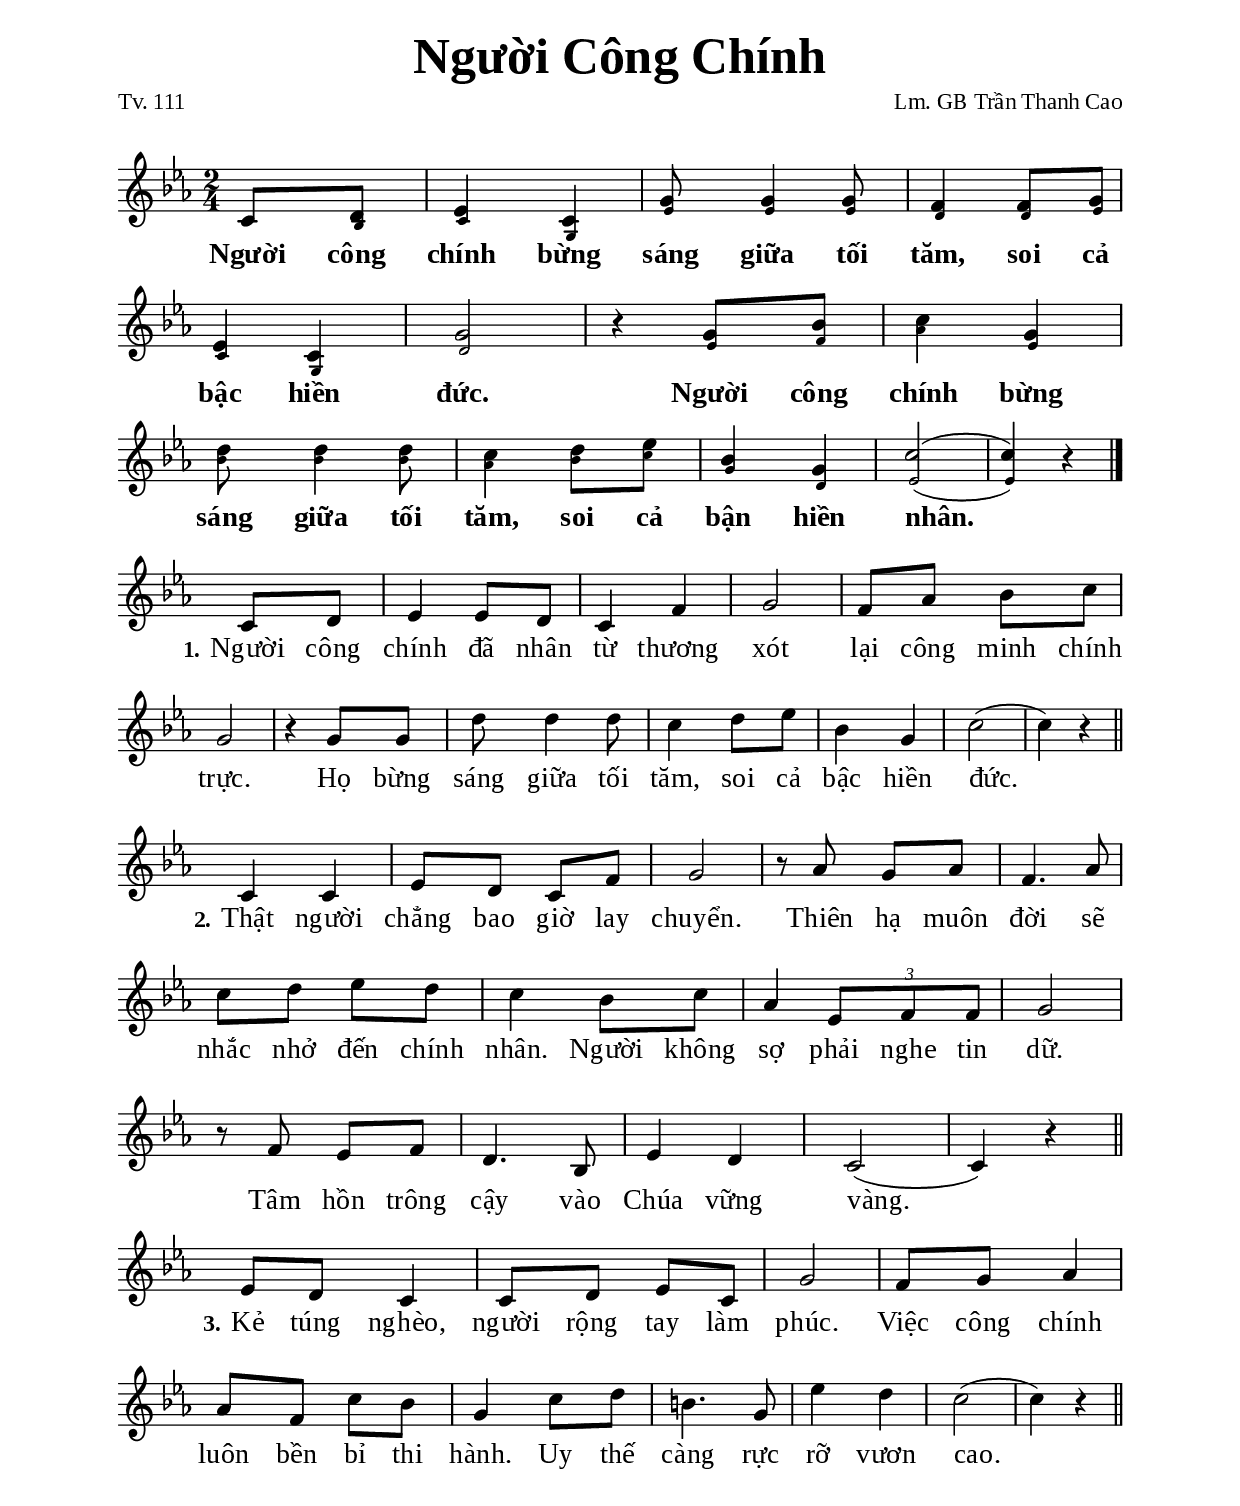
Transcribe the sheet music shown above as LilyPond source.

% Cài đặt chung
\version "2.22.1"
\include "english.ly"

\header {
  title = \markup { \fontsize #3 "Người Công Chính" }
  poet = "Tv. 111"
  composer = "Lm. GB Trần Thanh Cao"
  arranger = " "
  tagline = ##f
}

% Nhạc điệp khúc
nhacDiepKhucSop = \relative c' {
  \partial 4 c8 d |
  ef4 c |
  g'8 g4 g8 |
  f4 f8 g |
  ef4 c |
  g'2 |
  r4 g8 bf |
  c4 g |
  d'8 d4 d8 |
  c4 d8 ef |
  bf4 g |
  c2 ^( |
  c4) r \bar "|."
}

nhacDiepKhucBas = \relative c' {
  \partial 4 c8 bf |
  c4 g |
  ef'8 ef4 ef8 |
  d4 d8 ef |
  c4 g |
  d'2 |
  r4 ef8 f |
  af4 ef |
  bf'8 bf4 bf8 |
  af4 bf8 c |
  g4 d |
  ef2 _( |
  ef4) r
}

% Nhạc phiên khúc
nhacPhienKhucMot = \relative c' {
  \partial 4 c8 d |
  ef4 ef8 d |
  c4 f |
  g2 |
  f8 af bf c |
  g2 |
  r4 g8 g |
  d' d4 d8 |
  c4 d8 ef |
  bf4 g |
  c2 ( |
  c4) r \bar "||"
}

nhacPhienKhucHai = \relative c' {
  c4 c |
  ef8 d c f |
  g2 |
  r8 af g af |
  f4. af8 |
  c d ef d |
  c4 bf8 c |
  af4 \tuplet 3/2 { ef8 f f } |
  g2 |
  r8 f ef f |
  d4. bf8 |
  ef4 d |
  c2 ( |
  c4) r \bar "||"
}

nhacPhienKhucBa = \relative c' {
  ef8 d c4 |
  c8 d ef c |
  g'2 |
  f8 g af4 |
  af8 f c' bf |
  g4 c8 d |
  b!4. g8 |
  ef'4 d |
  c2 ( |
  c4) r \bar "||"
}

% Lời điệp khúc
loiDiepKhuc = \lyricmode {
  Người công chính bừng sáng giữa tối tăm,
  soi cả bậc hiền đức.
  Người công chính bừng sáng giữa tối tăm,
  soi cả bận hiền nhân.
}

% Lời phiên khúc
loiPhienKhucMot = \lyricmode {
  \set stanza = #"1."
  Người công chính đã nhân từ thương xót
  lại công minh chính trực.
  Họ bừng sáng giữa tối tăm, soi cả bậc hiền đức.
}

loiPhienKhucHai = \lyricmode {
  \set stanza = #"2."
  Thật người chẳng bao giờ lay chuyển.
  Thiên hạ muôn đời sẽ nhắc nhở đến chính nhân.
  Người không sợ phải nghe tin dữ.
  Tâm hồn trông cậy vào Chúa vững vàng.
}

loiPhienKhucBa = \lyricmode {
  \set stanza = #"3."
  Kẻ túng nghèo, người rộng tay làm phúc.
  Việc công chính luôn bền bỉ thi hành.
  Uy thế càng rực rỡ vươn cao.
}


% Dàn trang
\paper {
  #(set-paper-size "a4")
  top-margin = 15\mm
  bottom-margin = 10\mm
  left-margin = 20\mm
  right-margin = 20\mm
  indent = #0
  #(define fonts
    (make-pango-font-tree
      "Liberation Serif"
      "Liberation Serif"
      "Liberation Serif"
      (/ 20 20)))
  page-count = #1
  system-system-spacing = #'((basic-distance . 13))
  score-system-spacing = #'((basic-distance . 13))
}

% Thiết lập tông và nhịp
TongNhip = { \key ef \major \time 2/4 }

% Đổi kích thước nốt cho bè phụ
notBePhu =
#(define-music-function (font-size music) (number? ly:music?)
   (for-some-music
     (lambda (m)
       (if (music-is-of-type? m 'rhythmic-event)
           (begin
             (set! (ly:music-property m 'tweaks)
                   (cons `(font-size . ,font-size)
                         (ly:music-property m 'tweaks)))
             #t)
           #f))
     music)
   music)

\score {
  \new ChoirStaff <<
    \new Staff = diepKhuc \with {
        \consists "Merge_rests_engraver"
        %\magnifyStaff #(magstep +1)
        printPartCombineTexts = ##f
      }
      <<
      \new Voice \TongNhip \partCombine 
        \nhacDiepKhucSop
        \notBePhu -3 { \nhacDiepKhucBas }
      \new NullVoice = nhacThamChieu \nhacDiepKhucSop
      \new Lyrics \lyricsto nhacThamChieu \loiDiepKhuc
      >>
  >>
  \layout {
    \override Lyrics.LyricText.font-series = #'bold
    \override Lyrics.LyricText.font-size = #+2
    \override Lyrics.LyricSpace.minimum-distance = #4
    \override Score.BarNumber.break-visibility = ##(#f #f #f)
    \override Score.SpacingSpanner.uniform-stretching = ##t
  }
}

\score {
  \new ChoirStaff <<
    \new Staff = phienKhuc \with {
        %\magnifyStaff #(magstep +1)
      }
      <<
      \new Voice = beSop {
        \key ef \major \time 2/4 \nhacPhienKhucMot
      }
    >>
    \new Lyrics \lyricsto beSop \loiPhienKhucMot
  >>
  \layout {
    \override Staff.TimeSignature.transparent = ##t
    \override Lyrics.LyricText.font-size = #+2
    \override Lyrics.LyricSpace.minimum-distance = #2
    \override Score.BarNumber.break-visibility = ##(#f #f #f)
    \override Score.SpacingSpanner.uniform-stretching = ##t
  }
}

\score {
  \new ChoirStaff <<
    \new Staff = phienKhuc \with {
        %\magnifyStaff #(magstep +1)
      }
      <<
      \new Voice = beSop {
        \key ef \major \time 2/4 \nhacPhienKhucHai
      }
    >>
    \new Lyrics \lyricsto beSop \loiPhienKhucHai
  >>
  \layout {
    \override Staff.TimeSignature.transparent = ##t
    \override Lyrics.LyricText.font-size = #+2
    \override Lyrics.LyricSpace.minimum-distance = #2
    \override Score.BarNumber.break-visibility = ##(#f #f #f)
    \override Score.SpacingSpanner.uniform-stretching = ##t
  }
}

\score {
  \new ChoirStaff <<
    \new Staff = phienKhuc \with {
        %\magnifyStaff #(magstep +1)
      }
      <<
      \new Voice = beSop {
        \key ef \major \time 2/4 \nhacPhienKhucBa
      }
    >>
    \new Lyrics \lyricsto beSop \loiPhienKhucBa
  >>
  \layout {
    \override Staff.TimeSignature.transparent = ##t
    \override Lyrics.LyricText.font-size = #+2
    \override Lyrics.LyricSpace.minimum-distance = #2.5
    \override Score.BarNumber.break-visibility = ##(#f #f #f)
    \override Score.SpacingSpanner.uniform-stretching = ##t
  }
}
